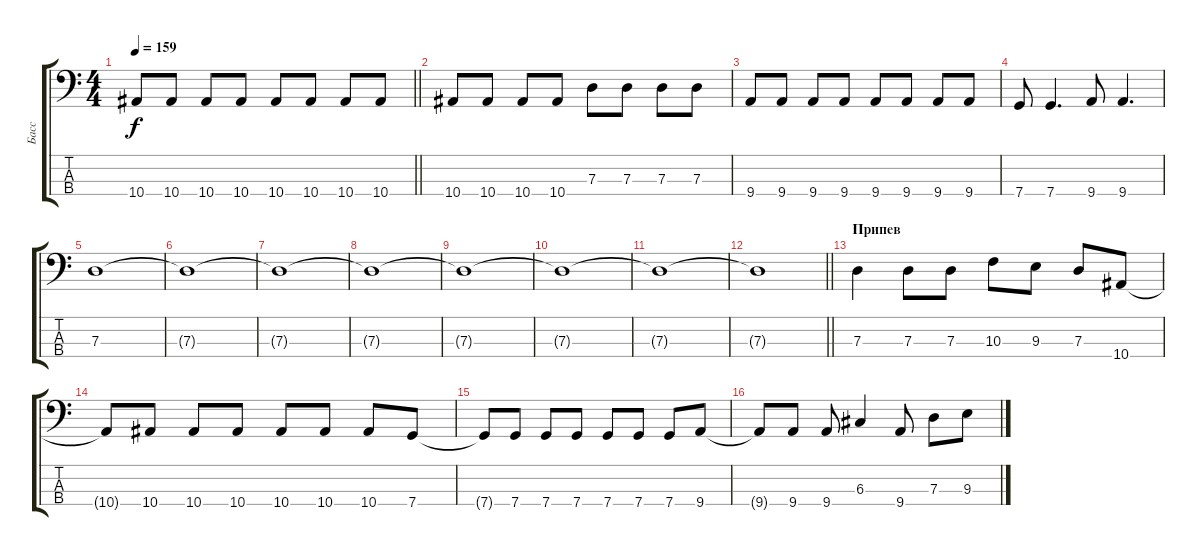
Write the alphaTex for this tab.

\track ("Басс" "Басс") {instrument electricbassfinger}
\staff {score tabs}
\tuning (F2 C2 G1 C1) {hide}
\ts (4 4)
\tempo 159
\clef f4
\barLineRight lightlight
\ks c
10.4.8{dy f} 10.4.8 10.4.8 10.4.8 10.4.8 10.4.8 10.4.8 10.4.8 |
10.4.8 10.4.8 10.4.8 10.4.8 7.3.8 7.3.8 7.3.8 7.3.8 |
9.4.8 9.4.8 9.4.8 9.4.8 9.4.8 9.4.8 9.4.8 9.4.8 |
7.4.8 7.4.4{d} 9.4.8 9.4.4{d} |
7.3.1 |
7.3{t}.1 |
7.3{t}.1 |
7.3{t}.1 |
7.3{t}.1 |
7.3{t}.1 |
7.3{t}.1 |
\barLineRight lightlight
7.3{t}.1 |
\section ("" "Припев")
7.3.4 7.3.8 7.3.8 10.3.8 9.3.8 7.3.8 10.4.8 |
10.4{t}.8 10.4.8 10.4.8 10.4.8 10.4.8 10.4.8 10.4.8 7.4.8 |
7.4{t}.8 7.4.8 7.4.8 7.4.8 7.4.8 7.4.8 7.4.8 9.4.8 |
9.4{t}.8 9.4.8 9.4.8 6.3.4 9.4.8 7.3.8 9.3.8
